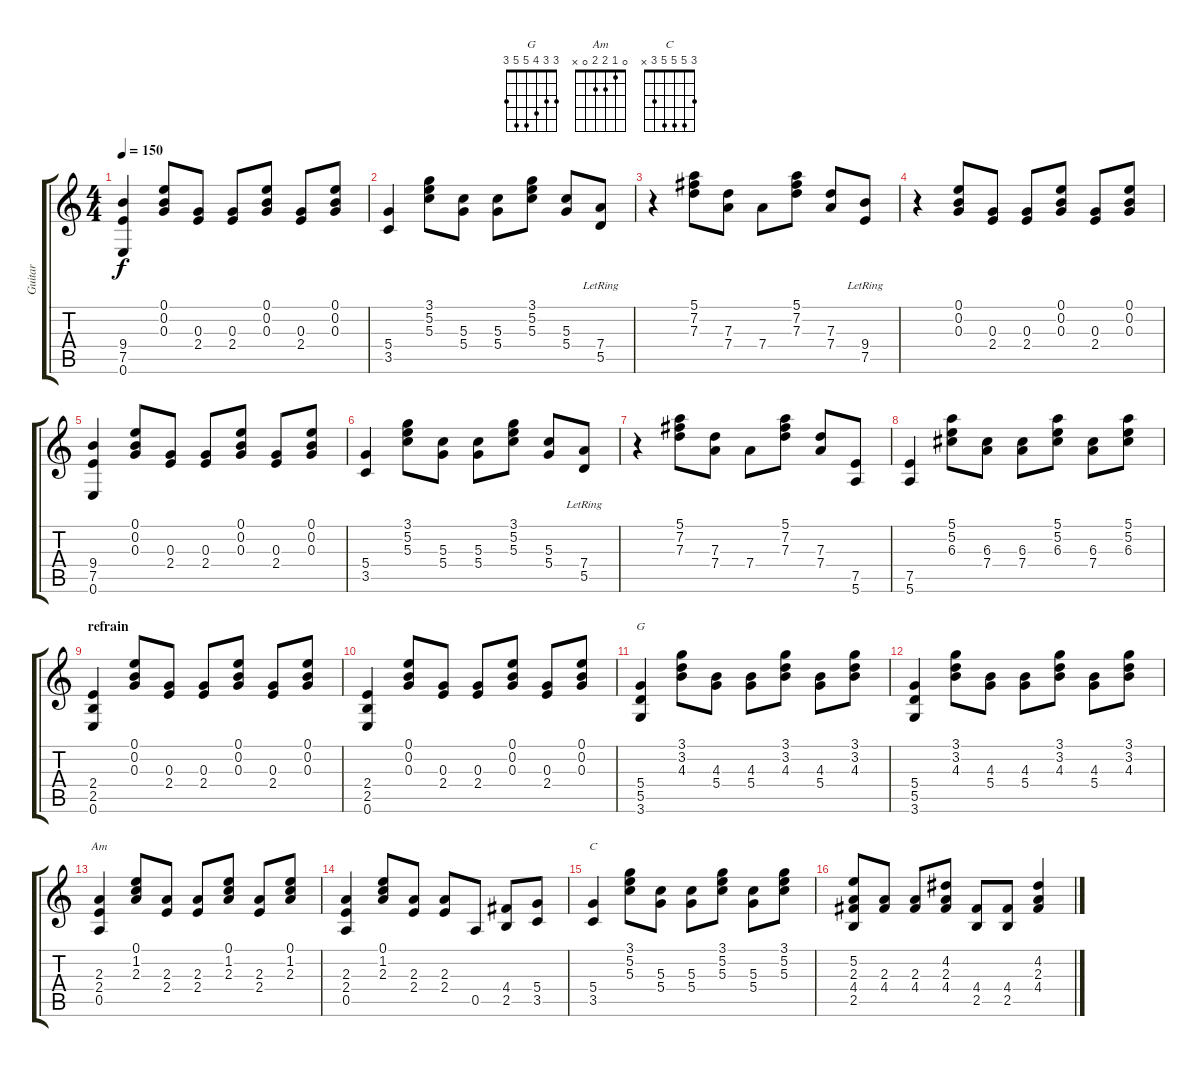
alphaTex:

\track ("Guitar " "Guitar ") {instrument overdrivenguitar}
\staff {score tabs}
\tuning (E4 B3 G3 D3 A2 E2) {hide}
\chord ("G" 3 3 4 5 5 3)
\chord ("Am" 0 1 2 2 0 x)
\chord ("C" 3 5 5 5 3 x)
\ts (4 4)
\tempo 150
\clef g2
\ks c
(9.4 7.5 0.6).4{dy f} (0.1 0.2 0.3).8 (0.3 2.4).8 (0.3 2.4).8 (0.1 0.2 0.3).8 (0.3 2.4).8 (0.1 0.2 0.3).8 |
(5.4 3.5).4 (3.1 5.2 5.3).8 (5.3 5.4).8 (5.3 5.4).8 (3.1 5.2 5.3).8 (5.3 5.4).8 (7.4{lr} 5.5{lr}).8 |
r.4 (5.1 7.2 7.3).8 (7.3 7.4).8 7.4.8 (5.1 7.2 7.3).8 (7.3 7.4).8 (9.4{lr} 7.5{lr}).8 |
r.4 (0.1 0.2 0.3).8 (0.3 2.4).8 (0.3 2.4).8 (0.1 0.2 0.3).8 (0.3 2.4).8 (0.1 0.2 0.3).8 |
(9.4 7.5 0.6).4 (0.1 0.2 0.3).8 (0.3 2.4).8 (0.3 2.4).8 (0.1 0.2 0.3).8 (0.3 2.4).8 (0.1 0.2 0.3).8 |
(5.4 3.5).4 (3.1 5.2 5.3).8 (5.3 5.4).8 (5.3 5.4).8 (3.1 5.2 5.3).8 (5.3 5.4).8 (7.4{lr} 5.5{lr}).8 |
r.4 (5.1 7.2 7.3).8 (7.3 7.4).8 7.4.8 (5.1 7.2 7.3).8 (7.3 7.4).8 (7.5 5.6).8 |
(7.5 5.6).4 (5.1 5.2 6.3).8 (6.3 7.4).8 (6.3 7.4).8 (5.1 5.2 6.3).8 (6.3 7.4).8 (5.1 5.2 6.3).8 |
\section ("" "refrain")
(2.4 2.5 0.6).4 (0.1 0.2 0.3).8 (0.3 2.4).8 (0.3 2.4).8 (0.1 0.2 0.3).8 (0.3 2.4).8 (0.1 0.2 0.3).8 |
(2.4 2.5 0.6).4 (0.1 0.2 0.3).8 (0.3 2.4).8 (0.3 2.4).8 (0.1 0.2 0.3).8 (0.3 2.4).8 (0.1 0.2 0.3).8 |
(5.4 5.5 3.6).4{ch "G"} (3.1 3.2 4.3).8 (4.3 5.4).8 (4.3 5.4).8 (3.1 3.2 4.3).8 (4.3 5.4).8 (3.1 3.2 4.3).8 |
(5.4 5.5 3.6).4 (3.1 3.2 4.3).8 (4.3 5.4).8 (4.3 5.4).8 (3.1 3.2 4.3).8 (4.3 5.4).8 (3.1 3.2 4.3).8 |
(2.3 2.4 0.5).4{ch "Am"} (0.1 1.2 2.3).8 (2.3 2.4).8 (2.3 2.4).8 (0.1 1.2 2.3).8 (2.3 2.4).8 (0.1 1.2 2.3).8 |
(2.3 2.4 0.5).4 (0.1 1.2 2.3).8 (2.3 2.4).8 (2.3 2.4).8 0.5.8 (4.4 2.5).8 (5.4 3.5).8 |
(5.4 3.5).4{ch "C"} (3.1 5.2 5.3).8 (5.3 5.4).8 (5.3 5.4).8 (3.1 5.2 5.3).8 (5.3 5.4).8 (3.1 5.2 5.3).8 |
(5.2 2.3 4.4 2.5).8 (2.3 4.4).8 (2.3 4.4).8 (4.2 2.3 4.4).8 (4.4 2.5).8 (4.4 2.5).8 (4.2 2.3 4.4).4
